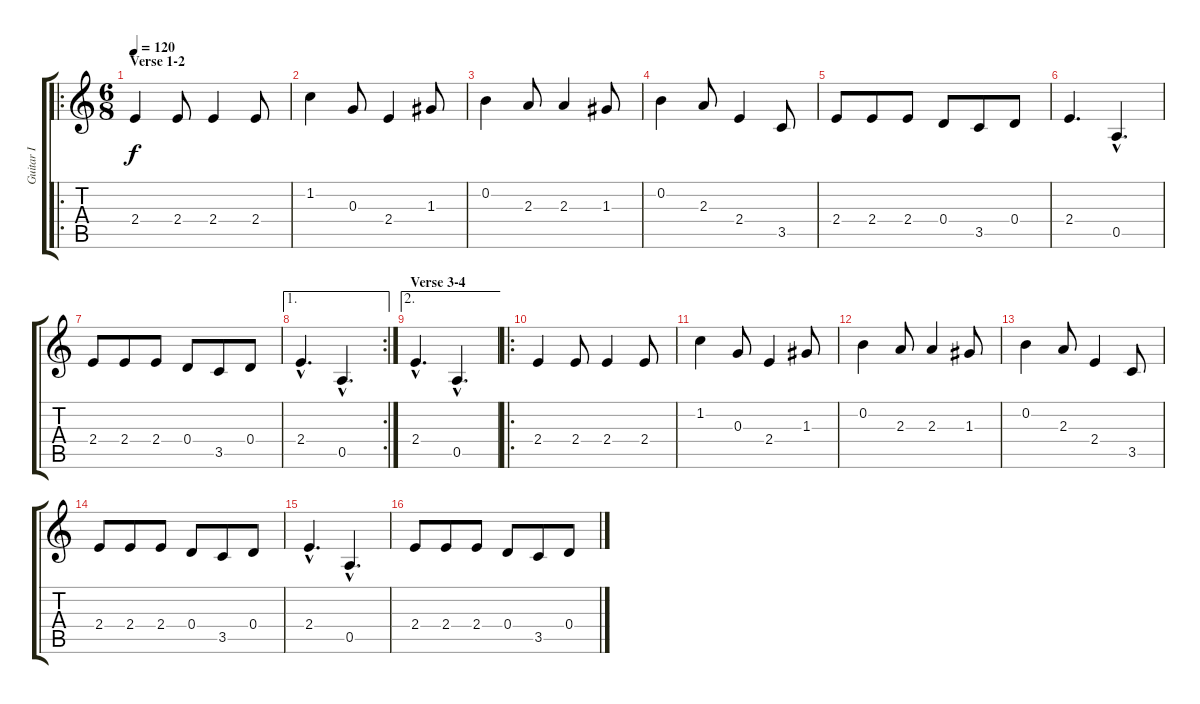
\track ("Guitar I" "Guitar I") {instrument distortionguitar}
\staff {score tabs}
\tuning (E4 B3 G3 D3 A2 E2) {hide}
\ro
\ts (6 8)
\section ("" "Verse 1-2")
\tempo 120
\clef g2
\ks c
2.4.4{dy f instrument distortionguitar} 2.4.8 2.4.4 2.4.8 |
1.2.4 0.3.8 2.4.4 1.3.8 |
0.2.4 2.3.8 2.3.4 1.3.8 |
0.2.4 2.3.8 2.4.4 3.5.8 |
2.4.8 2.4.8 2.4.8 0.4.8 3.5.8 0.4.8 |
2.4.4{d} 0.5{hac}.4{d} |
2.4.8 2.4.8 2.4.8 0.4.8 3.5.8 0.4.8 |
\ae 1
\rc 2
2.4{hac}.4{d} 0.5{hac}.4{d} |
\ae 2
\section ("" "Verse 3-4")
2.4{hac}.4{d} 0.5{hac}.4{d} |
\ro
2.4.4 2.4.8 2.4.4 2.4.8 |
1.2.4 0.3.8 2.4.4 1.3.8 |
0.2.4 2.3.8 2.3.4 1.3.8 |
0.2.4 2.3.8 2.4.4 3.5.8 |
2.4.8 2.4.8 2.4.8 0.4.8 3.5.8 0.4.8 |
2.4{hac}.4{d} 0.5{hac}.4{d} |
2.4.8 2.4.8 2.4.8 0.4.8 3.5.8 0.4.8
